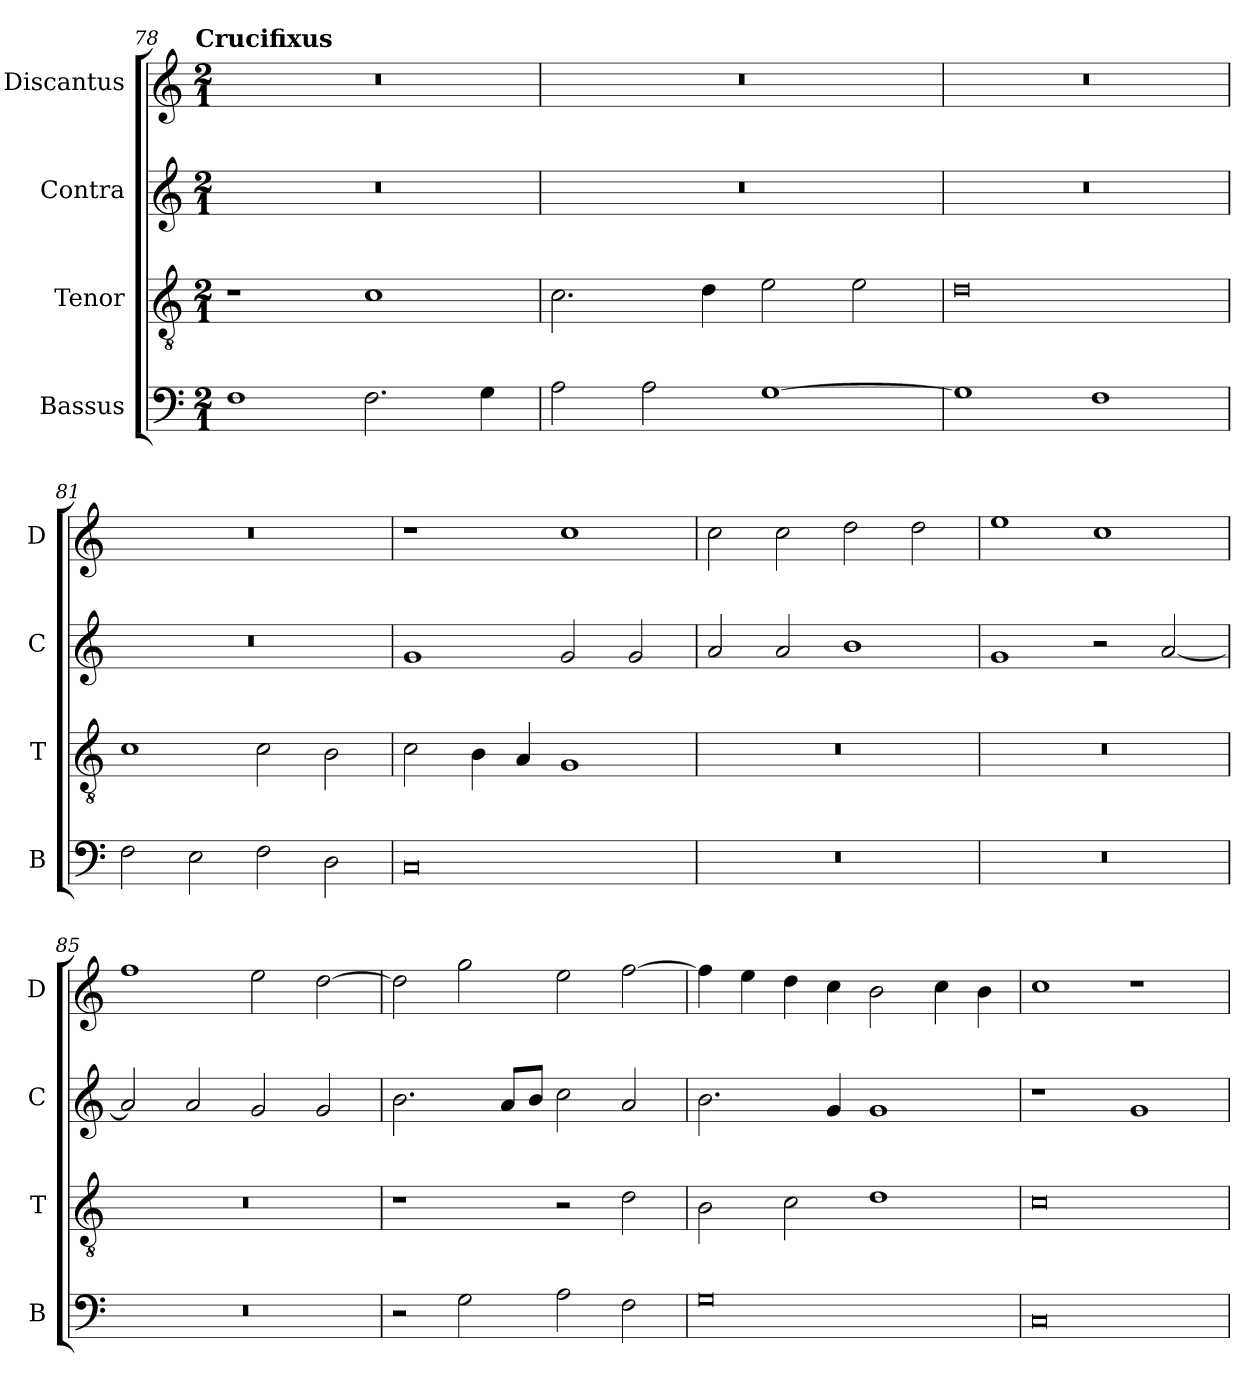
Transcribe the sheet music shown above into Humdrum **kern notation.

**kern	**kern	**kern	**kern
*part4	*part3	*part2	*part1
*staff4	*staff3	*staff2	*staff1
*I"Bassus	*I"Tenor	*I"Contra	*I"Discantus
*I'B	*I'T	*I'C	*I'D
!!LO:LB:g=z
*clefF4	*clefGv2	*clefG2	*clefG2
*k[]	*k[]	*k[]	*k[]
!!LO:TX:omd:t=Crucifixus
*M2/1	*M2/1	*M2/1	*M2/1
=78	=78	=78	=78
1F	1r	0r	0r
2.F\	1c	.	.
4G\	.	.	.
=79	=79	=79	=79
2A\	2.c\	0r	0r
2A\	.	.	.
.	4d\	.	.
[1G	2e\	.	.
.	2e\	.	.
=80	=80	=80	=80
1G]	0d	0r	0r
1F	.	.	.
=81	=81	=81	=81
2F\	1c	0r	0r
2E\	.	.	.
2F\	2c\	.	.
2D\	2B\	.	.
=82	=82	=82	=82
0C	2c\	1g	1r
.	4B\	.	.
.	4A/	.	.
.	1G	2g/	1cc
.	.	2g/	.
=83	=83	=83	=83
0r	0r	2a/	2cc\
.	.	2a/	2cc\
.	.	1b	2dd\
.	.	.	2dd\
=84	=84	=84	=84
0r	0r	1g	1ee
.	.	2r	1cc
.	.	[2a/	.
=85	=85	=85	=85
0r	0r	2a/]	1ff
.	.	2a/	.
.	.	2g/	2ee\
.	.	2g/	[2dd\
=86	=86	=86	=86
2r	1r	2.b\	2dd\]
2G\	.	.	2gg\
.	.	8a/L	.
.	.	8b/J	.
2A\	2r	2cc\	2ee\
2F\	2d\	2a/	[2ff\
=87	=87	=87	=87
0G	2B\	2.b\	4ff\]
.	.	.	4ee\
.	2c\	.	4dd\
.	.	4g/	4cc\
.	1d	1g	2b\
.	.	.	4cc\
.	.	.	4b\
=88	=88	=88	=88
0C	0c	1r	1cc
.	.	1g	1r
=	=	=	=
*-	*-	*-	*-
